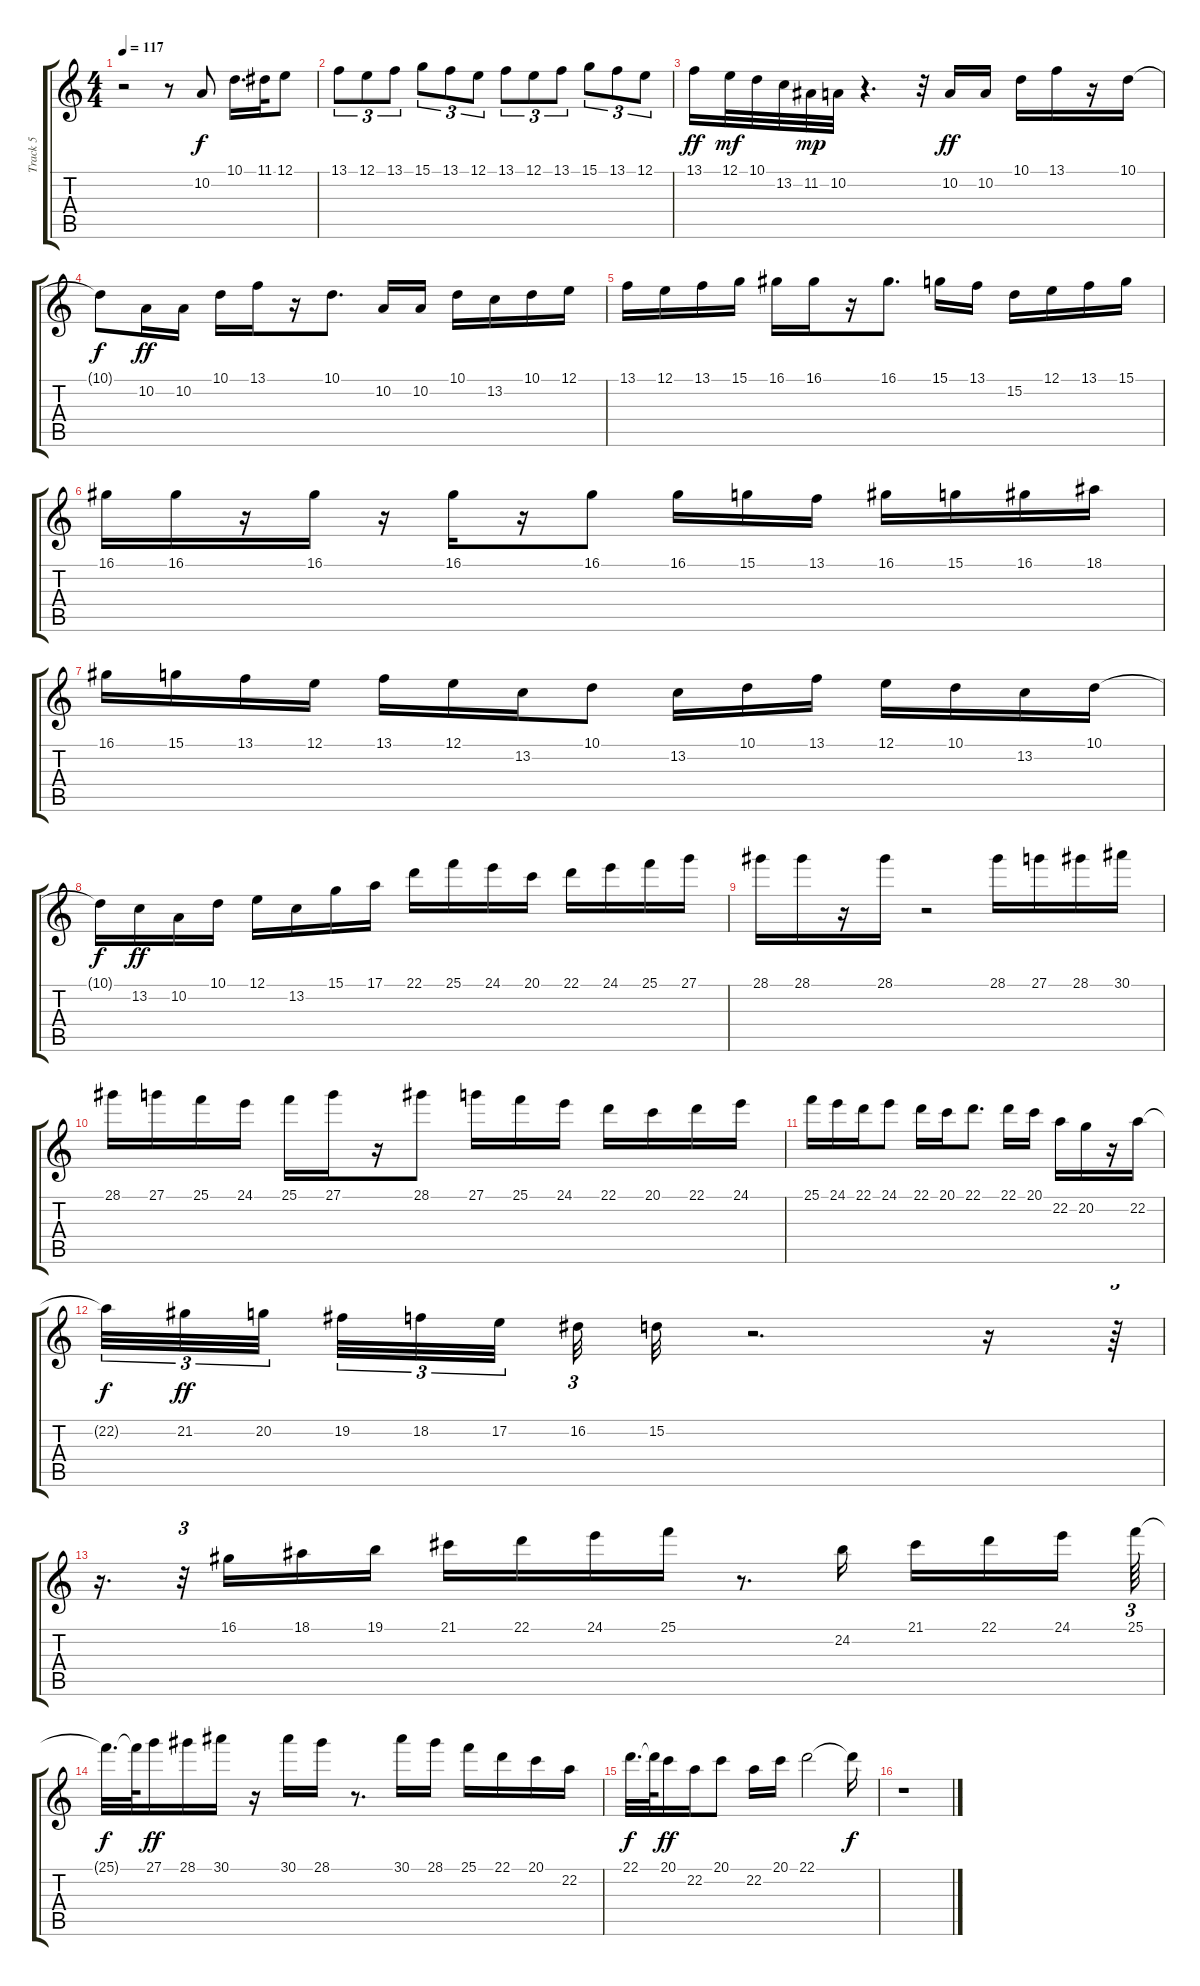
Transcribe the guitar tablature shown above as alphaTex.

\track ("Track 5" "Track 5") {instrument flute}
\staff {score tabs}
\tuning (E4 B3 G3 D3 A2 E2) {hide}
\ts (4 4)
\tempo 117
\clef g2
\ks c
r.2{dy mp} r.8 10.2.8{dy f} 10.1.16{d} 11.1.32 12.1.8 |
13.1.8{tu (3 2)} 12.1.8{tu (3 2)} 13.1.8{tu (3 2)} 15.1.8{tu (3 2)} 13.1.8{tu (3 2)} 12.1.8{tu (3 2)} 13.1.8{tu (3 2)} 12.1.8{tu (3 2)} 13.1.8{tu (3 2)} 15.1.8{tu (3 2)} 13.1.8{tu (3 2)} 12.1.8{tu (3 2)} |
13.1.16{dy ff} 12.1.32{dy mf} 10.1.32 13.2.32 11.2.32{dy mp} 10.2.32 r.4{d} r.32 10.2.16{dy ff} 10.2.16 10.1.16 13.1.16 r.16 10.1.16 |
10.1{t}.8{dy f} 10.2.16{dy ff} 10.2.16 10.1.16 13.1.16 r.16 10.1.8{d} 10.2.16 10.2.16 10.1.16 13.2.16 10.1.16 12.1.16 |
13.1.16 12.1.16 13.1.16 15.1.16 16.1.16 16.1.16 r.16 16.1.8{d} 15.1.16 13.1.16 15.2.16 12.1.16 13.1.16 15.1.16 |
16.1.16 16.1.16 r.16 16.1.16 r.16 16.1.16 r.16 16.1.8 16.1.16 15.1.16 13.1.16 16.1.16 15.1.16 16.1.16 18.1.16 |
16.1.16 15.1.16 13.1.16 12.1.16 13.1.16 12.1.16 13.2.16 10.1.8 13.2.16 10.1.16 13.1.16 12.1.16 10.1.16 13.2.16 10.1.16 |
10.1{t}.16{dy f} 13.2.16{dy ff} 10.2.16 10.1.16 12.1.16 13.2.16 15.1.16 17.1.16 22.1.16 25.1.16 24.1.16 20.1.16 22.1.16 24.1.16 25.1.16 27.1.16 |
28.1.16 28.1.16 r.16 28.1.16 r.2 28.1.16 27.1.16 28.1.16 30.1.16 |
28.1.16 27.1.16 25.1.16 24.1.16 25.1.16 27.1.16 r.16 28.1.8 27.1.16 25.1.16 24.1.16 22.1.16 20.1.16 22.1.16 24.1.16 |
25.1.16 24.1.16 22.1.16 24.1.8 22.1.16 20.1.16 22.1.8{d} 22.1.16 20.1.16 22.2.16 20.2.16 r.16 22.2.16 |
22.2{t}.32{tu (3 2) dy f} 21.2.32{tu (3 2) dy ff} 20.2.32{tu (3 2) beam splitsecondary} 19.2.32{tu (3 2)} 18.2.32{tu (3 2)} 17.2.32{tu (3 2) beam splitsecondary} 16.2.32{tu (3 2)} 15.2.32 r.2{d} r.16 r.64{tu (3 2)} |
r.16{d} r.32{tu (3 2)} 16.1.16 18.1.16 19.1.16 21.1.16 22.1.16 24.1.16 25.1.16 r.8{d} 24.2.16 21.1.16 22.1.16 24.1.16{beam splitsecondary} 25.1.64{tu (3 2)} |
25.1{t}.32{d dy f} 25.1{t}.64 27.1.16{dy ff} 28.1.16 30.1.16 r.16 30.1.16 28.1.16 r.8{d} 30.1.16 28.1.16 25.1.16 22.1.16 20.1.16 22.2.16 |
22.1.32{d dy f} 22.1{t}.64 20.1.16{dy ff} 22.2.16 20.1.8 22.2.16 20.1.16 22.1.2 22.1{t}.16{dy f} |
r.1
